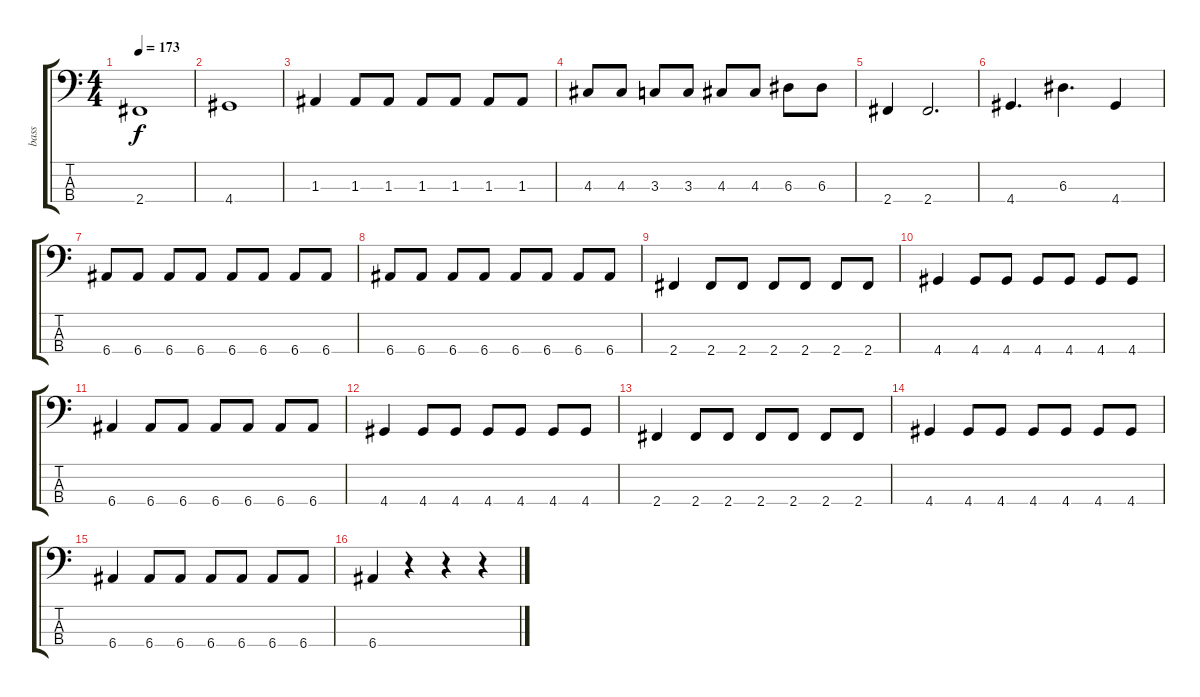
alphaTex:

\track ("bass" "bass") {instrument electricbasspick bank 1}
\staff {score tabs}
\tuning (G2 D2 A1 E1) {hide}
\ts (4 4)
\tempo 173
\clef f4
\ks c
2.4.1{dy f} |
4.4.1 |
1.3.4 1.3.8 1.3.8 1.3.8 1.3.8 1.3.8 1.3.8 |
4.3.8 4.3.8 3.3.8 3.3.8 4.3.8 4.3.8 6.3.8 6.3.8 |
2.4.4 2.4.2{d} |
4.4.4{d} 6.3.4{d} 4.4.4 |
6.4.8 6.4.8 6.4.8 6.4.8 6.4.8 6.4.8 6.4.8 6.4.8 |
6.4.8 6.4.8 6.4.8 6.4.8 6.4.8 6.4.8 6.4.8 6.4.8 |
2.4.4 2.4.8 2.4.8 2.4.8 2.4.8 2.4.8 2.4.8 |
4.4.4 4.4.8 4.4.8 4.4.8 4.4.8 4.4.8 4.4.8 |
6.4.4 6.4.8 6.4.8 6.4.8 6.4.8 6.4.8 6.4.8 |
4.4.4 4.4.8 4.4.8 4.4.8 4.4.8 4.4.8 4.4.8 |
2.4.4 2.4.8 2.4.8 2.4.8 2.4.8 2.4.8 2.4.8 |
4.4.4 4.4.8 4.4.8 4.4.8 4.4.8 4.4.8 4.4.8 |
6.4.4 6.4.8 6.4.8 6.4.8 6.4.8 6.4.8 6.4.8 |
6.4.4 r.4 r.4 r.4
